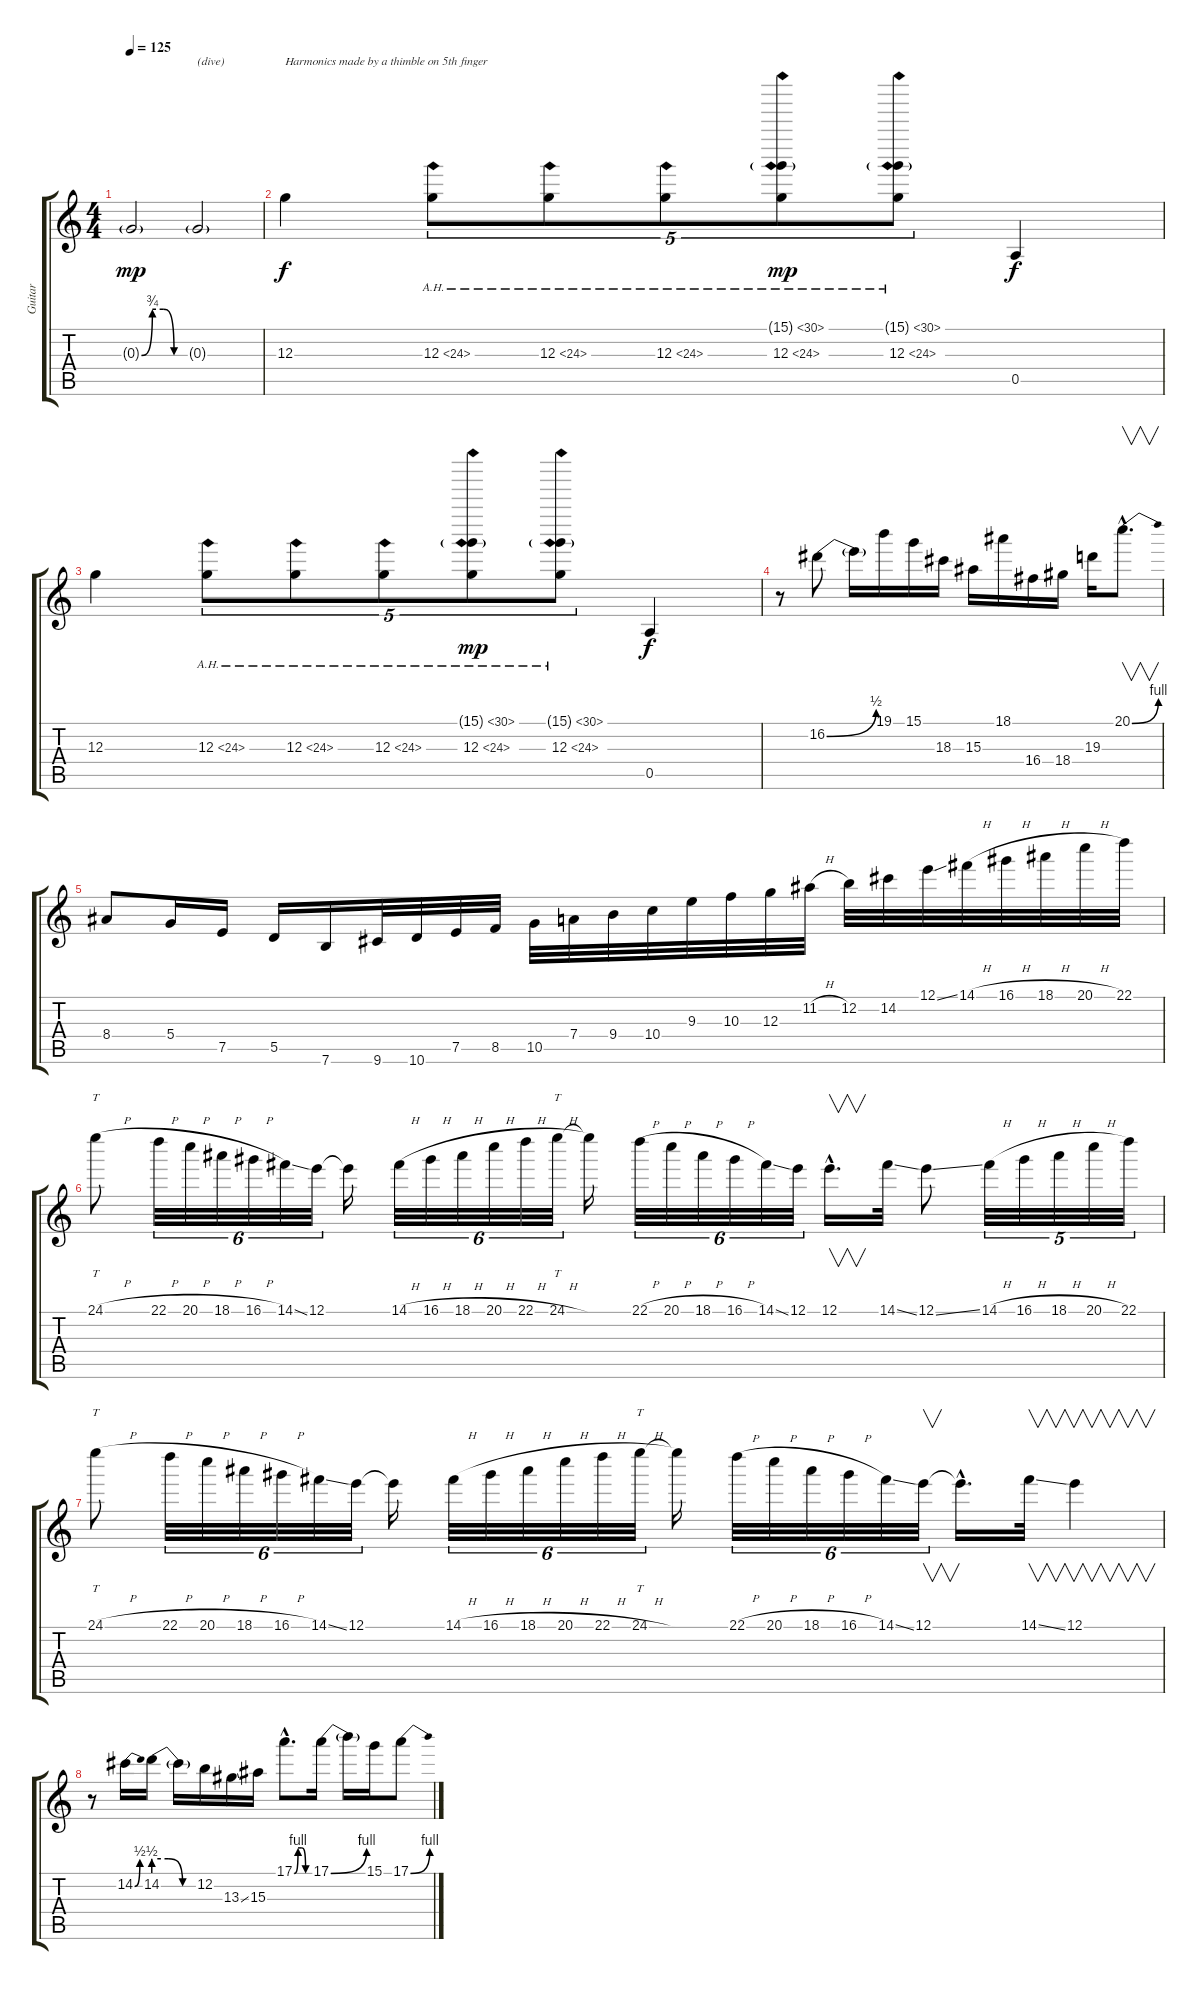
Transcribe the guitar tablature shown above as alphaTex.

\track ("Guitar" "Guitar") {instrument distortionguitar}
\staff {score tabs}
\tuning (E4 B3 G3 D3 A2 E2) {hide}
\ts (4 4)
\tempo 125
\clef g2
\ks c
0.3{be (custom 0 0 15 3 30 3 45 0 60 0) g}.2{dy mp} 0.3{g}.2{txt "(dive)"} |
12.3.4{txt "Harmonics made by a thimble on 5th finger" dy f} 12.3{ah 12}.8{tu (5 4)} 12.3{ah 12}.8{tu (5 4)} 12.3{ah 12}.8{tu (5 4)} (15.1{ah 15 g} 12.3{ah 12}).8{tu (5 4) dy mp} (15.1{ah 15 g} 12.3{ah 12}).8{tu (5 4)} 0.5.4{dy f} |
12.3.4 12.3{ah 12}.8{tu (5 4)} 12.3{ah 12}.8{tu (5 4)} 12.3{ah 12}.8{tu (5 4)} (15.1{ah 15 g} 12.3{ah 12}).8{tu (5 4) dy mp} (15.1{ah 15 g} 12.3{ah 12}).8{tu (5 4)} 0.5.4{dy f} |
r.8 16.2{be (bend 0 0 60 2)}.8 16.2{t}.16 19.1.16 15.1.16 18.3.16 15.3.16 18.1.16 16.4.16 18.4.16 19.3.16 20.1{be (bend 0 0 60 4) hac}.8{v d} |
8.4.8 5.4.16 7.5.16 5.5.16 7.6.16 9.6.32 10.6.32 7.5.32 8.5.32 10.5.32 7.4.32 9.4.32 10.4.32 9.3.32 10.3.32 12.3.32 11.2{h}.32 12.2.32 14.2.32 12.1{ss}.32 14.1{h}.32 16.1{h}.32 18.1{h}.32 20.1{h}.32 22.1.32 |
24.1{h}.8{tt} 22.1{h}.32{tu (6 4)} 20.1{h}.32{tu (6 4)} 18.1{h}.32{tu (6 4)} 16.1{h}.32{tu (6 4)} 14.1{ss}.32{tu (6 4)} 12.1.32{tu (6 4)} 12.1{t}.16 14.1{h}.32{tu (6 4)} 16.1{h}.32{tu (6 4)} 18.1{h}.32{tu (6 4)} 20.1{h}.32{tu (6 4)} 22.1{h}.32{tu (6 4)} 24.1{h}.32{tt tu (6 4)} 24.1{t}.16 22.1{h}.32{tu (6 4)} 20.1{h}.32{tu (6 4)} 18.1{h}.32{tu (6 4)} 16.1{h}.32{tu (6 4)} 14.1{ss}.32{tu (6 4)} 12.1.32{tu (6 4)} 12.1{hac}.16{v d} 14.1{ss}.32 12.1{ss}.8 14.1{h}.32{tu (5 4)} 16.1{h}.32{tu (5 4)} 18.1{h}.32{tu (5 4)} 20.1{h}.32{tu (5 4)} 22.1.32{tu (5 4)} |
24.1{h}.8{tt} 22.1{h}.32{tu (6 4)} 20.1{h}.32{tu (6 4)} 18.1{h}.32{tu (6 4)} 16.1{h}.32{tu (6 4)} 14.1{ss}.32{tu (6 4)} 12.1.32{tu (6 4)} 12.1{t}.16 14.1{h}.32{tu (6 4)} 16.1{h}.32{tu (6 4)} 18.1{h}.32{tu (6 4)} 20.1{h}.32{tu (6 4)} 22.1{h}.32{tu (6 4)} 24.1{h}.32{tt tu (6 4)} 24.1{t}.16 22.1{h}.32{tu (6 4)} 20.1{h}.32{tu (6 4)} 18.1{h}.32{tu (6 4)} 16.1{h}.32{tu (6 4)} 14.1{ss}.32{tu (6 4)} 12.1.32{v tu (6 4)} 12.1{hac t}.16{d} 14.1{ss}.32{v} 12.1.4{v} |
r.8 14.2{be (bend 0 0 60 2)}.16 14.2{be (custom 0 2 20 2 40 0 60 0)}.16 14.2{t}.16 12.2.16 13.3{ss}.16 15.3.16 17.1{be (custom 0 0 15 4 30 4 45 0 60 0) hac}.8{d} 17.1{be (bend 0 0 60 4)}.16 17.1{t}.16 15.1.16 17.1{be (bend 0 0 60 4)}.8
